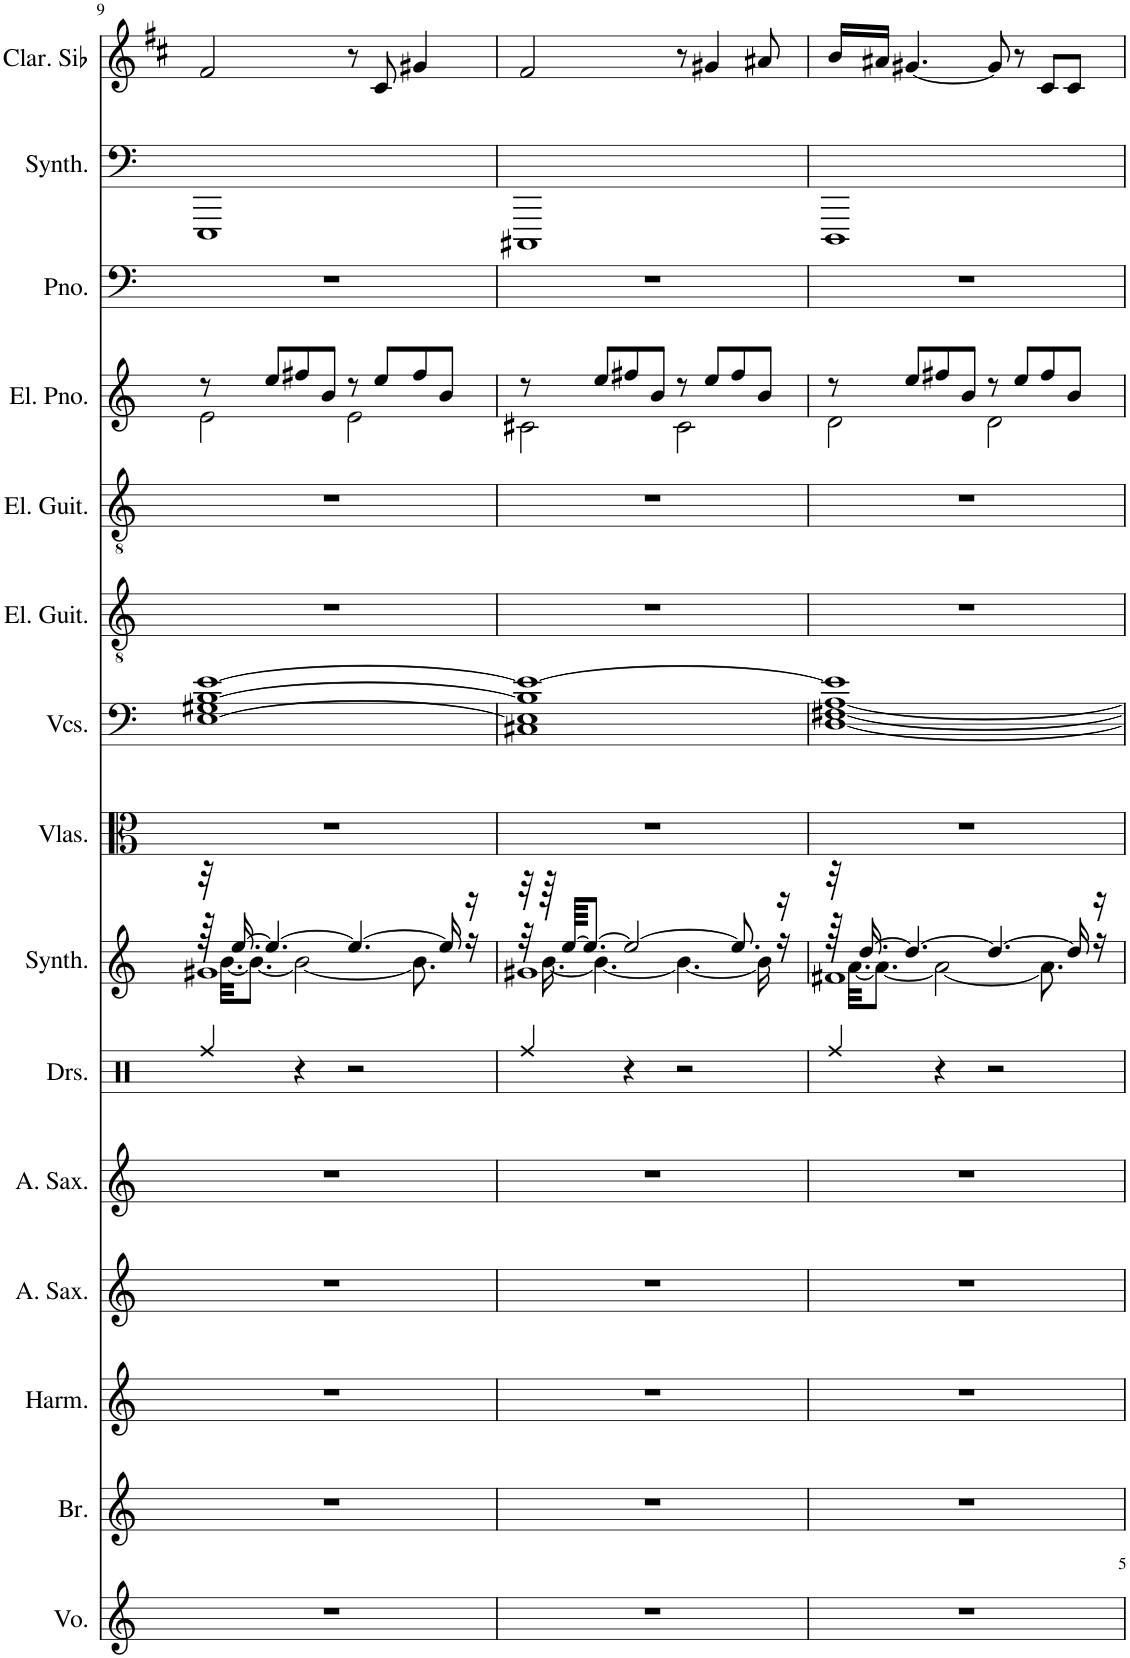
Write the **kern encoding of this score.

**kern	**kern	**kern	**kern	**kern	**kern	**kern	**kern	**kern	**kern	**kern	**kern	**kern	**kern	**kern
*part15	*part14	*part13	*part12	*part11	*part10	*part9	*part8	*part7	*part6	*part5	*part4	*part3	*part2	*part1
*staff15	*staff14	*staff13	*staff12	*staff11	*staff10	*staff9	*staff8	*staff7	*staff6	*staff5	*staff4	*staff3	*staff2	*staff1
*I"Voice	*I"Brass	*I"14 Hole C Chromatic Harmonica	*I"Alto Saxophone	*I"Alto Saxophone	*I"Drumset	*I"Pad Synthesizer	*I"Violas	*I"Violoncellos	*I"Electric Guitar	*I"Electric Guitar	*I"Electric Piano	*I"Piano	*I"Bass Synthesizer, I've Had the Time of My Life	*I"Clarinette en Sib
*I'Vo.	*I'Br.	*I'Harm.	*I'A. Sax.	*I'A. Sax.	*I'Drs.	*I'Synth.	*I'Vlas.	*I'Vcs.	*I'El. Guit.	*I'El. Guit.	*I'El. Pno.	*I'Pno.	*I'Synth.	*I'Clar. Sib
!!LO:PB:g=z
*clefG2	*clefG2	*clefG2	*clefG2	*clefG2	*clefX	*clefG2	*clefC3	*clefF4	*clefGv2	*clefGv2	*clefG2	*clefF4	*clefF4	*clefG2
*	*	*	*Trd5c9	*Trd5c9	*	*	*	*	*	*	*	*	*	*Trd1c2
*k[]	*k[]	*k[]	*k[]	*k[]	*k[]	*k[]	*k[]	*k[]	*k[]	*k[]	*k[]	*k[]	*k[]	*k[f#c#]
*M4/4	*M4/4	*M4/4	*M4/4	*M4/4	*M4/4	*M4/4	*M4/4	*M4/4	*M4/4	*M4/4	*M4/4	*M4/4	*M4/4	*M4/4
=9	=9	=9	=9	=9	=9	=9	=9	=9	=9	=9	=9	=9	=9	=9
*	*	*	*	*	*	*^	*	*^	*	*	*^	*	*	*
*	*	*	*	*	*	*	*^	*	*	*	*	*	*	*	*	*	*
1r	1r	1r	1r	1r	4Rff/	32r	64r	1g#X	1r	[1E [1B [1e	1G#X	1r	1r	8r	2e\	1r	1EEE	2f#/
.	.	.	.	.	.	.	[32.b\KKL	.	.	.	.	.	.	.	.	.	.	.
.	.	.	.	.	.	[16.ee/	.	.	.	.	.	.	.	.	.	.	.	.
.	.	.	.	.	.	.	8.b\J_	.	.	.	.	.	.	.	.	.	.	.
.	.	.	.	.	.	4.ee/_	.	.	.	.	.	.	.	8ee/L	.	.	.	.
.	.	.	.	.	4r	.	2b\_	.	.	.	.	.	.	8ff#X/	.	.	.	.
.	.	.	.	.	.	.	.	.	.	.	.	.	.	8b/J	.	.	.	.
.	.	.	.	.	2r	4.ee/_	.	.	.	.	.	.	.	8r	2e\	.	.	8r
.	.	.	.	.	.	.	.	.	.	.	.	.	.	8ee/L	.	.	.	8c#/
.	.	.	.	.	.	.	8.b\]	.	.	.	.	.	.	8ff#/	.	.	.	4g#X/
.	.	.	.	.	.	16ee/]	.	.	.	.	.	.	.	8b/J	.	.	.	.
.	.	.	.	.	.	16r	16r	.	.	.	.	.	.	.	.	.	.	.
*	*	*	*	*	*	*	*	*	*	*v	*v	*	*	*	*	*	*	*
=10	=10	=10	=10	=10	=10	=10	=10	=10	=10	=10	=10	=10	=10	=10	=10	=10	=10
1r	1r	1r	1r	1r	4Rff/	32r	32r	1g#X	1r	1C#X 1E] 1B] 1e_	1r	1r	8r	2c#X\	1r	1CCC#X	2f#/
.	.	.	.	.	.	64r	[16.b\	.	.	.	.	.	.	.	.	.	.
.	.	.	.	.	.	[64ee/KKKL	.	.	.	.	.	.	.	.	.	.	.
.	.	.	.	.	.	8.ee/J_	.	.	.	.	.	.	.	.	.	.	.
.	.	.	.	.	.	.	4.b\_	.	.	.	.	.	8ee/L	.	.	.	.
.	.	.	.	.	4r	2ee/_	.	.	.	.	.	.	8ff#X/	.	.	.	.
.	.	.	.	.	.	.	.	.	.	.	.	.	8b/J	.	.	.	.
.	.	.	.	.	2r	.	4.b\_	.	.	.	.	.	8r	2c#\	.	.	8r
.	.	.	.	.	.	.	.	.	.	.	.	.	8ee/L	.	.	.	4g#X/
.	.	.	.	.	.	8.ee/]	.	.	.	.	.	.	8ff#/	.	.	.	.
.	.	.	.	.	.	.	16b\]	.	.	.	.	.	8b/J	.	.	.	8a#X/
.	.	.	.	.	.	16r	16r	.	.	.	.	.	.	.	.	.	.
=11	=11	=11	=11	=11	=11	=11	=11	=11	=11	=11	=11	=11	=11	=11	=11	=11	=11
*	*	*	*	*	*	*	*	*	*	*^	*	*	*	*	*	*	*
1r	1r	1r	1r	1r	4Rff/	32r	64r	1f#X	1r	1e]	[1D [1F#X [1A	1r	1r	8r	2d\	1r	1DDD	16b/LL
.	.	.	.	.	.	.	[32.a\KKL	.	.	.	.	.	.	.	.	.	.	.
.	.	.	.	.	.	[16.dd/	.	.	.	.	.	.	.	.	.	.	.	.
.	.	.	.	.	.	.	8.a\J_	.	.	.	.	.	.	.	.	.	.	16a#X/JJ
.	.	.	.	.	.	4.dd/_	.	.	.	.	.	.	.	8ee/L	.	.	.	[4.g#X/
.	.	.	.	.	4r	.	2a\_	.	.	.	.	.	.	8ff#X/	.	.	.	.
.	.	.	.	.	.	.	.	.	.	.	.	.	.	8b/J	.	.	.	.
.	.	.	.	.	2r	4.dd/_	.	.	.	.	.	.	.	8r	2d\	.	.	8g#/]
.	.	.	.	.	.	.	.	.	.	.	.	.	.	8ee/L	.	.	.	8r
.	.	.	.	.	.	.	8.a\]	.	.	.	.	.	.	8ff#/	.	.	.	8c#/L
.	.	.	.	.	.	16dd/]	.	.	.	.	.	.	.	8b/J	.	.	.	8c#/J
.	.	.	.	.	.	16r	16r	.	.	.	.	.	.	.	.	.	.	.
*	*	*	*	*	*	*v	*v	*v	*	*v	*v	*	*	*v	*v	*	*	*
=	=	=	=	=	=	=	=	=	=	=	=	=	=	=
*-	*-	*-	*-	*-	*-	*-	*-	*-	*-	*-	*-	*-	*-	*-
